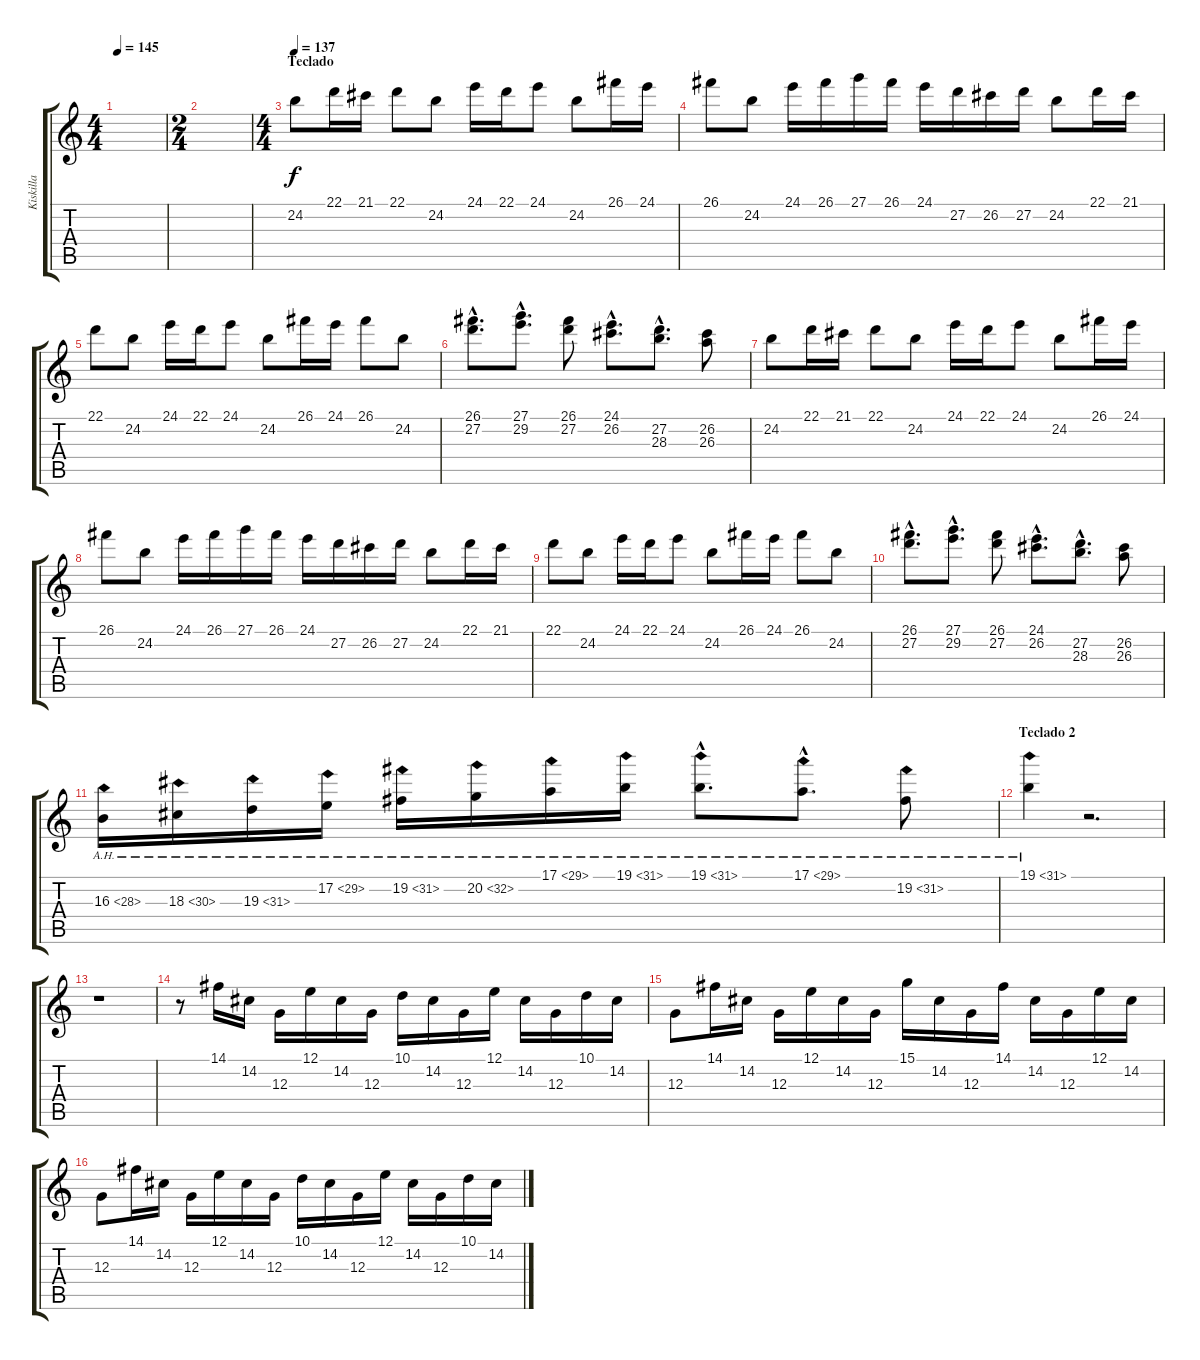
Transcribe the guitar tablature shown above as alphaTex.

\track ("Kiskilla" "Kiskilla") {instrument brightacousticpiano}
\staff {score tabs}
\tuning (E4 B3 G3 D3 A2 E2) {hide}
\ts (4 4)
\tempo 145
\clef g2
\ks c
|
\ts (2 4)
|
\ts (4 4)
\section ("" "Teclado")
\tempo 137
24.2.8{volume 14 instrument rockorgan} 22.1.16 21.1.16 22.1.8 24.2.8 24.1.16 22.1.16 24.1.8 24.2.8 26.1.16 24.1.16 |
26.1.8 24.2.8 24.1.16 26.1.16 27.1.16 26.1.16 24.1.16 27.2.16 26.2.16 27.2.16 24.2.8 22.1.16 21.1.16 |
22.1.8 24.2.8 24.1.16 22.1.16 24.1.8 24.2.8 26.1.16 24.1.16 26.1.8 24.2.8 |
(26.1{hac} 27.2{hac}).8{d} (27.1{hac} 29.2{hac}).8{d} (26.1 27.2).8 (24.1{hac} 26.2{hac}).8{d} (27.2{hac} 28.3{hac}).8{d} (26.2 26.3).8 |
24.2.8 22.1.16 21.1.16 22.1.8 24.2.8 24.1.16 22.1.16 24.1.8 24.2.8 26.1.16 24.1.16 |
26.1.8 24.2.8 24.1.16 26.1.16 27.1.16 26.1.16 24.1.16 27.2.16 26.2.16 27.2.16 24.2.8 22.1.16 21.1.16 |
22.1.8 24.2.8 24.1.16 22.1.16 24.1.8 24.2.8 26.1.16 24.1.16 26.1.8 24.2.8 |
(26.1{hac} 27.2{hac}).8{d} (27.1{hac} 29.2{hac}).8{d} (26.1 27.2).8 (24.1{hac} 26.2{hac}).8{d} (27.2{hac} 28.3{hac}).8{d} (26.2 26.3).8 |
16.3{ah 12}.16 18.3{ah 12}.16 19.3{ah 12}.16 17.2{ah 12}.16 19.2{ah 12}.16 20.2{ah 12}.16 17.1{ah 12}.16 19.1{ah 12}.16 19.1{ah 12 hac}.8{d} 17.1{ah 12 hac}.8{d} 19.2{ah 12}.8 |
\section ("" "Teclado 2")
19.1{ah 12}.4 r.2{d} |
r.1 |
r.8 14.1.16{volume 13 instrument stringensemble1} 14.2.16 12.3.16 12.1.16 14.2.16 12.3.16 10.1.16 14.2.16 12.3.16 12.1.16 14.2.16 12.3.16 10.1.16 14.2.16 |
12.3.8 14.1.16 14.2.16 12.3.16 12.1.16 14.2.16 12.3.16 15.1.16 14.2.16 12.3.16 14.1.16 14.2.16 12.3.16 12.1.16 14.2.16 |
12.3.8 14.1.16 14.2.16 12.3.16 12.1.16 14.2.16 12.3.16 10.1.16 14.2.16 12.3.16 12.1.16 14.2.16 12.3.16 10.1.16 14.2.16
